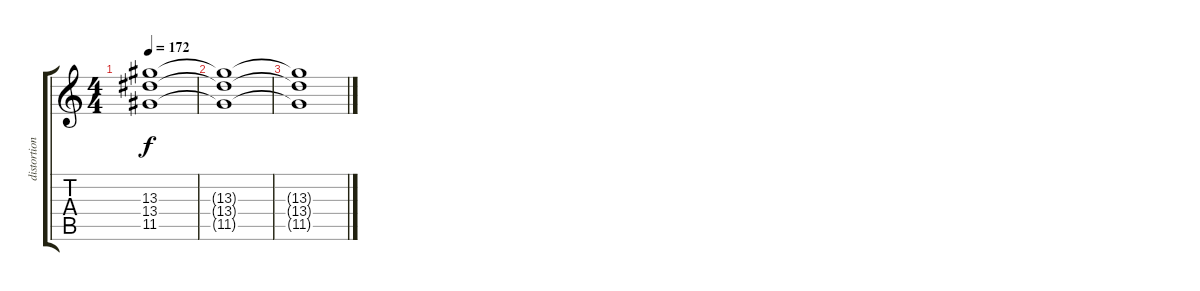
\track ("distortion 1" "distortion") {instrument distortionguitar}
\staff {score tabs}
\tuning (E4 B3 G3 D3 A2 D2) {hide}
\ts (4 4)
\tempo 172
\clef g2
\ks c
(13.3 13.4 11.5).1{dy f} |
(13.3{t} 13.4{t} 11.5{t}).1 |
(13.3{t} 13.4{t} 11.5{t}).1
